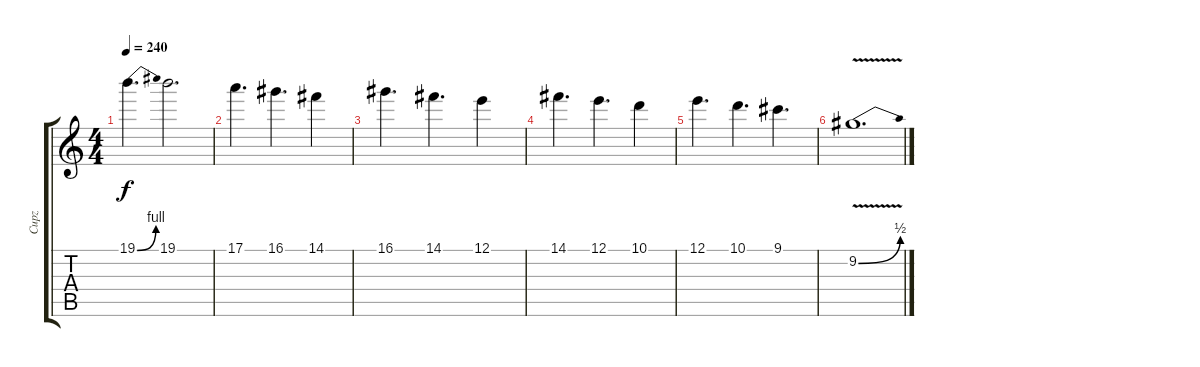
\track ("Cupz" "Cupz") {instrument distortionguitar}
\staff {score tabs}
\tuning (E4 B3 G3 D3 A2 E2) {hide}
\ts (4 4)
\tempo 240
\clef g2
\ks c
19.1{be (bend 0 0 60 4)}.4{d dy f} 19.1.2{d} |
17.1.4{d} 16.1.4{d} 14.1.4 |
16.1.4{d} 14.1.4{d} 12.1.4 |
14.1.4{d} 12.1.4{d} 10.1.4 |
12.1.4{d} 10.1.4{d} 9.1.4{d} |
9.2{be (bend 0 0 60 2) v}.1{d}
